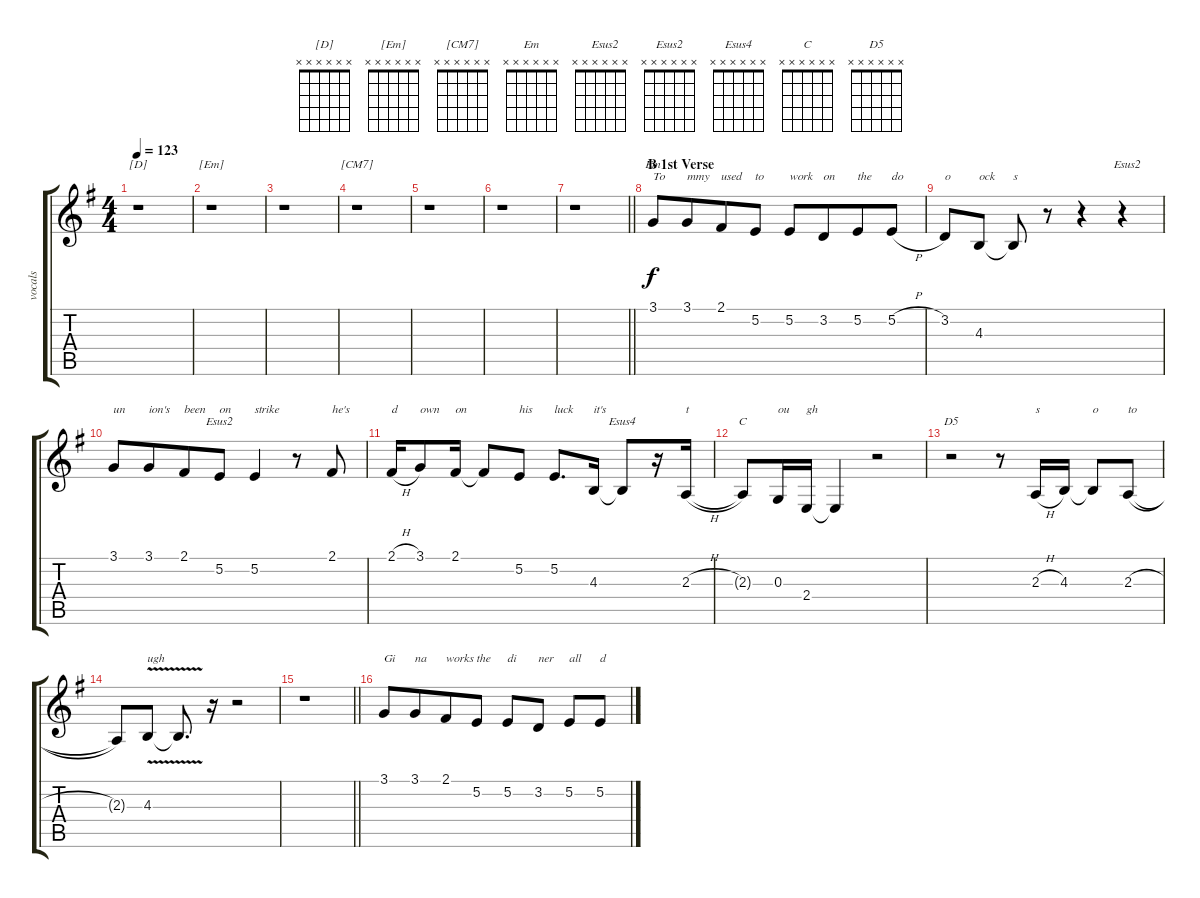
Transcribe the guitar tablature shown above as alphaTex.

\track ("vocals" "vocals") {instrument lead2sawtooth}
\staff {score tabs}
\tuning (E4 B3 G3 D3 A2 E2) {hide}
\chord ("[D]" x x x x x x)
\chord ("[Em]" x x x x x x)
\chord ("[CM7]" x x x x x x)
\chord ("Em" x x x x x x)
\chord ("   Esus2" x x x x x x)
\chord ("Esus2" x x x x x x)
\chord ("Esus4" x x x x x x)
\chord ("C" x x x x x x)
\chord ("D5" x x x x x x)
\ts (4 4)
\tempo 123
\clef g2
\ks g
r.1{ch "[D]" dy f} |
r.1{ch "[Em]"} |
r.1 |
r.1{ch "[CM7]"} |
r.1 |
r.1 |
\barLineRight lightlight
r.1 |
\section ("" "B 1st Verse")
3.1.8{ch "Em" txt "To"} 3.1.8{txt "mmy" beam merge} 2.1.8{txt "used"} 5.2.8{txt "to"} 5.2.8{txt "work"} 3.2.8{txt "on" beam merge} 5.2.8{txt "the"} 5.2{h}.8{txt "do"} |
3.2.8{txt "o"} 4.3.8{txt "ock"} 4.3{t}.8{txt "s"} r.8 r.4 r.4{ch "   Esus2"} |
3.1.8{txt "un"} 3.1.8{txt "ion's" beam merge} 2.1.8{txt "been"} 5.2.8{ch "Esus2" txt "on"} 5.2.4{txt "strike"} r.8 2.1.8{txt "he's"} |
2.1{h}.16{txt "d"} 3.1.8{txt "own"} 2.1.16{txt "on"} 2.1{t}.8 5.2.8{txt "his"} 5.2.8{d txt "luck"} 4.3.16{txt "it's"} 4.3{t}.8{ch "Esus4"} r.16 2.3{h}.16{txt "t"} |
2.3{t}.8{ch "C"} 0.3.16{txt "ou"} 2.4.16{txt "gh"} 2.4{t}.4 r.2 |
r.2{ch "D5"} r.8 2.3{h}.16{txt "s"} 4.3.16 4.3{t}.8{txt "o"} 2.3{h}.8{txt "to"} |
2.3{t}.8 4.3{v}.8{txt "ugh"} 4.3{t}.8{d} r.16 r.2 |
\barLineRight lightlight
r.1 |
3.1.8{txt "Gi"} 3.1.8{txt "na" beam merge} 2.1.8{txt "works"} 5.2.8{txt "the"} 5.2.8{txt "di"} 3.2.8{txt "ner"} 5.2.8{txt "all"} 5.2{h}.8{txt "d"}
